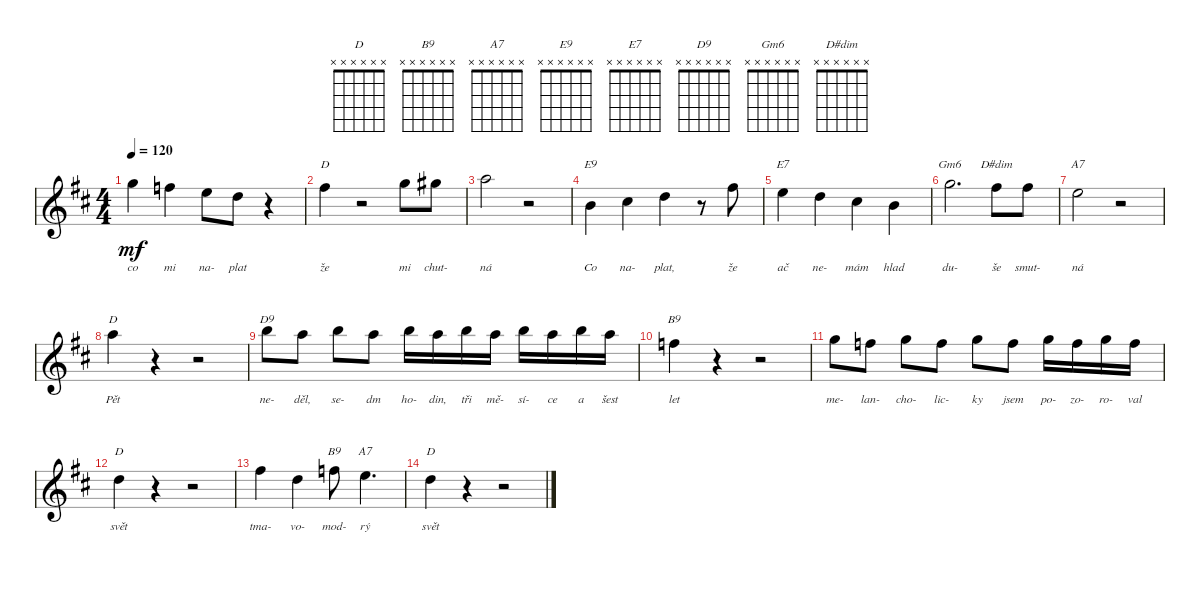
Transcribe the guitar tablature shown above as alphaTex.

\defaultSystemsLayout 4
\bracketExtendMode groupsimilarinstruments
\singleTrackTrackNamePolicy hidden
\multiTrackTrackNamePolicy hidden
\otherSystemsTrackNameOrientation horizontal
\track ("Steel Guitar" "S-Gt") {instrument acousticguitarsteel}
\staff {score}
\tuning (D4 B3 G3 D3 B2 G2)
\chord ("D" x x x x x x)
\chord ("B9" x x x x x x)
\chord ("A7" x x x x x x)
\chord ("E9" x x x x x x)
\chord ("E7" x x x x x x)
\chord ("D9" x x x x x x)
\chord ("Gm6" x x x x x x)
\chord ("D#dim" x x x x x x)
\ts (4 4)
\tempo 120
\clef g2
\scale
0.164022
\ks d
5.1.4{lyrics (0 "co") lyrics (1 "") lyrics (2 "") lyrics (3 "") lyrics (4 "") dy mf} 6.2.4{lyrics (0 "mi") lyrics (1 "") lyrics (2 "") lyrics (3 "") lyrics (4 "")} 5.2.8{lyrics (0 "na-") lyrics (1 "") lyrics (2 "") lyrics (3 "") lyrics (4 "")} 7.3.8{lyrics (0 "plat") lyrics (1 "") lyrics (2 "") lyrics (3 "") lyrics (4 "")} r.4 |
\scale
0.147436 7.2.4{ch "D" lyrics (0 "že") lyrics (1 "") lyrics (2 "") lyrics (3 "") lyrics (4 "")} r.2 5.1.8{lyrics (0 "mi") lyrics (1 "") lyrics (2 "") lyrics (3 "") lyrics (4 "")} 6.1.8{lyrics (0 "chut-") lyrics (1 "") lyrics (2 "") lyrics (3 "") lyrics (4 "")} |
\scale
0.0877301 7.1.2{lyrics (0 "ná") lyrics (1 "") lyrics (2 "") lyrics (3 "") lyrics (4 "")} r.2 |
\scale
0.148333 0.2.4{ch "E9" lyrics (0 "Co") lyrics (1 "") lyrics (2 "") lyrics (3 "") lyrics (4 "")} 2.2.4{lyrics (0 "na-") lyrics (1 "") lyrics (2 "") lyrics (3 "") lyrics (4 "")} 0.1.4{lyrics (0 "plat,") lyrics (1 "") lyrics (2 "") lyrics (3 "") lyrics (4 "")} r.8 4.1.8{lyrics (0 "že") lyrics (1 "") lyrics (2 "") lyrics (3 "") lyrics (4 "")} |
\scale
0.158825 2.1.4{ch "E7" lyrics (0 "ač") lyrics (1 "") lyrics (2 "") lyrics (3 "") lyrics (4 "")} 0.1.4{lyrics (0 "ne-") lyrics (1 "") lyrics (2 "") lyrics (3 "") lyrics (4 "")} 2.2.4{lyrics (0 "mám") lyrics (1 "") lyrics (2 "") lyrics (3 "") lyrics (4 "")} 0.2.4{lyrics (0 "hlad") lyrics (1 "") lyrics (2 "") lyrics (3 "") lyrics (4 "")} |
5.1.2{d ch "Gm6" lyrics (0 "du-") lyrics (1 "") lyrics (2 "") lyrics (3 "") lyrics (4 "")} 4.1.8{ch "D#dim" lyrics (0 "še") lyrics (1 "") lyrics (2 "") lyrics (3 "") lyrics (4 "")} 4.1.8{lyrics (0 "smut-") lyrics (1 "") lyrics (2 "") lyrics (3 "") lyrics (4 "")} |
2.1.2{ch "A7" lyrics (0 "ná") lyrics (1 "") lyrics (2 "") lyrics (3 "") lyrics (4 "")} r.2 |
7.1.4{ch "D" lyrics (0 "Pět") lyrics (1 "") lyrics (2 "") lyrics (3 "") lyrics (4 "")} r.4 r.2 |
9.1.8{ch "D9" lyrics (0 "ne-") lyrics (1 "") lyrics (2 "") lyrics (3 "") lyrics (4 "")} 7.1.8{lyrics (0 "děl,") lyrics (1 "") lyrics (2 "") lyrics (3 "") lyrics (4 "")} 9.1.8{lyrics (0 "se-") lyrics (1 "") lyrics (2 "") lyrics (3 "") lyrics (4 "")} 7.1.8{lyrics (0 "dm") lyrics (1 "") lyrics (2 "") lyrics (3 "") lyrics (4 "")} 9.1.16{lyrics (0 "ho-") lyrics (1 "") lyrics (2 "") lyrics (3 "") lyrics (4 "")} 7.1.16{lyrics (0 "din,") lyrics (1 "") lyrics (2 "") lyrics (3 "") lyrics (4 "")} 9.1.16{lyrics (0 "tři") lyrics (1 "") lyrics (2 "") lyrics (3 "") lyrics (4 "")} 7.1.16{lyrics (0 "mě-") lyrics (1 "") lyrics (2 "") lyrics (3 "") lyrics (4 "")} 9.1.16{lyrics (0 "sí-") lyrics (1 "") lyrics (2 "") lyrics (3 "") lyrics (4 "")} 7.1.16{lyrics (0 "ce") lyrics (1 "") lyrics (2 "") lyrics (3 "") lyrics (4 "")} 9.1.16{lyrics (0 "a") lyrics (1 "") lyrics (2 "") lyrics (3 "") lyrics (4 "")} 7.1.16{lyrics (0 "šest") lyrics (1 "") lyrics (2 "") lyrics (3 "") lyrics (4 "")} |
3.1.4{ch "B9" lyrics (0 "let") lyrics (1 "") lyrics (2 "") lyrics (3 "") lyrics (4 "")} r.4 r.2 |
5.1.8{lyrics (0 "me-") lyrics (1 "") lyrics (2 "") lyrics (3 "") lyrics (4 "")} 3.1.8{lyrics (0 "lan-") lyrics (1 "") lyrics (2 "") lyrics (3 "") lyrics (4 "")} 5.1.8{lyrics (0 "cho-") lyrics (1 "") lyrics (2 "") lyrics (3 "") lyrics (4 "")} 3.1.8{lyrics (0 "lic-") lyrics (1 "") lyrics (2 "") lyrics (3 "") lyrics (4 "")} 5.1.8{lyrics (0 "ky") lyrics (1 "") lyrics (2 "") lyrics (3 "") lyrics (4 "")} 3.1.8{lyrics (0 "jsem") lyrics (1 "") lyrics (2 "") lyrics (3 "") lyrics (4 "")} 5.1.16{lyrics (0 "po-") lyrics (1 "") lyrics (2 "") lyrics (3 "") lyrics (4 "")} 3.1.16{lyrics (0 "zo-") lyrics (1 "") lyrics (2 "") lyrics (3 "") lyrics (4 "")} 5.1.16{lyrics (0 "ro-") lyrics (1 "") lyrics (2 "") lyrics (3 "") lyrics (4 "")} 3.1.16{lyrics (0 "val") lyrics (1 "") lyrics (2 "") lyrics (3 "") lyrics (4 "")} |
0.1.4{ch "D" lyrics (0 "svět") lyrics (1 "") lyrics (2 "") lyrics (3 "") lyrics (4 "")} r.4 r.2 |
7.2.4{lyrics (0 "tma-") lyrics (1 "") lyrics (2 "") lyrics (3 "") lyrics (4 "")} 7.3.4{lyrics (0 "vo-") lyrics (1 "") lyrics (2 "") lyrics (3 "") lyrics (4 "")} 3.1.8{ch "B9" lyrics (0 "mod-") lyrics (1 "") lyrics (2 "") lyrics (3 "") lyrics (4 "")} 2.1.4{d ch "A7" lyrics (0 "rý") lyrics (1 "") lyrics (2 "") lyrics (3 "") lyrics (4 "")} |
0.1.4{ch "D" lyrics (0 "svět") lyrics (1 "") lyrics (2 "") lyrics (3 "") lyrics (4 "")} r.4 r.2
